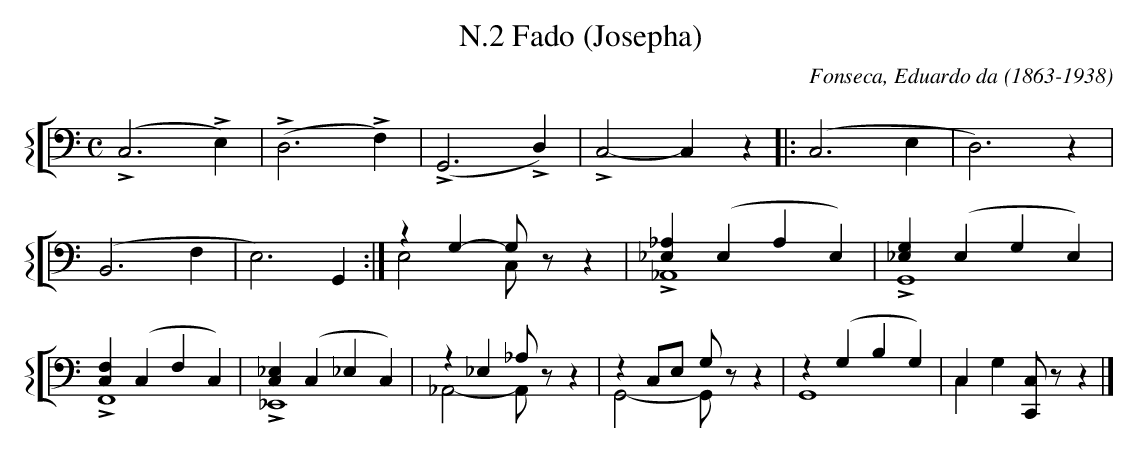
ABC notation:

X:1
T:N.2 Fado (Josepha)
C:Fonseca, Eduardo da (1863-1938)
M:C
L:1/4
K:C
V: 8 clef=bass name="" sname=""
%%staves [{ 8 }]
   (!>!C,2>!>!E,2) | (!>!D,2>!>!F,2) | (!>!G,,2>!>!D,2) | !>!C,2-C,z \
   |: (C,2>E,2 | D,3)z | (B,,2>F,2 | E,3)G,, :| \
   zG,-G,/z/z & E,2C,/x/x | [_E,_A,] (E,A,E,) & !>!_A,,4 | [_E,G,] (E,G,E,)  & !>!G,,4 | \
   [C,F,] (C,F,C,) & !>!F,,4 | [C,_E,] (C,_E,C,) & !>!_E,,4 | z_E,_A,/z/z & _A,,2-A,,/x/x | \
   zC,/E,/ G,/z/z & G,,2-G,,/x/x | z (G,B,G,) & G,,4 | \
   C,x[C,,C,]/z/z & C,G,x2 |] \
